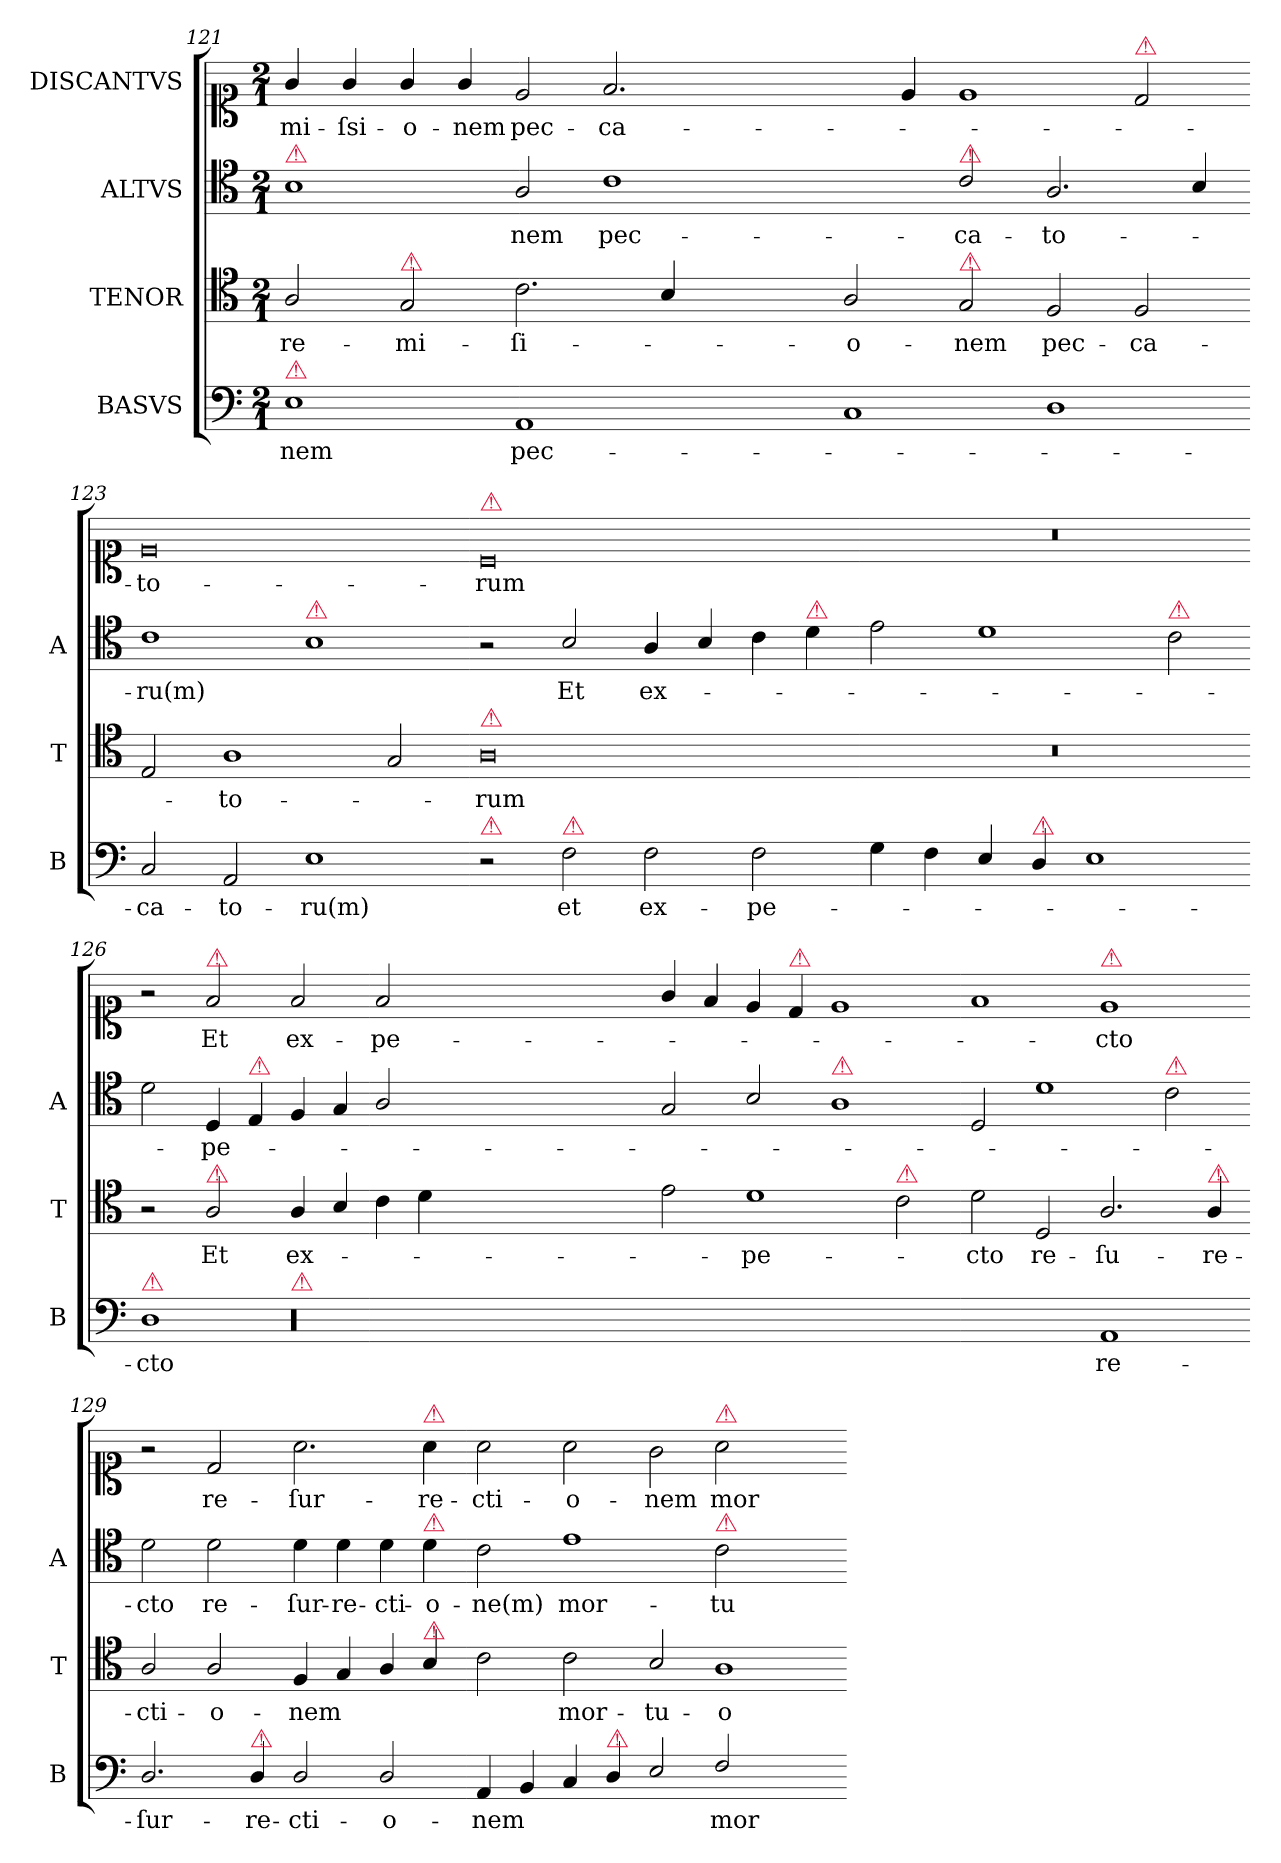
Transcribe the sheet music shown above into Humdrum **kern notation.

**kern	**text	**kern	**text	**kern	**text	**kern	**text
*part4	*part4	*part3	*part3	*part2	*part2	*part1	*part1
*staff4	*staff4	*staff3	*staff3	*staff2	*staff2	*staff1	*staff1
*I"BASVS	*	*I"TENOR	*	*I"ALTVS	*	*I"DISCANTVS	*
*I'B	*	*I'T	*	*I'A	*	*	*
*clefF4	*	*clefC4	*	*clefC4	*	*clefC1	*
*k[]	*	*k[]	*	*k[]	*	*k[]	*
*a:	*	*a:	*	*a:	*	*a:	*
*M2/1	*	*M2/1	*	*M2/1	*	*M2/1	*
=121	=121	=121	=121	=121	=121	=121	=121
!	!	!	!	!LO:TX:a:color=crimson:t=⚠	!	!	!
!LO:TX:a:color=crimson:t=⚠	!	!	!	!	!	!	!
1E	-nem	2A/	re-	1B	.	4g/	-mi-
.	.	.	.	.	.	4g/	-ſsi-
!	!	!LO:TX:a:color=crimson:t=⚠	!	!	!	!	!
.	.	2G/	-mi-	.	.	4g/	-o-
.	.	.	.	.	.	4g/	-nem
1AA	pec-	2.c\	-ſi-	2A/	-nem	2e/	pec-
.	.	.	.	1c\	pec-	2.f/	-ca-
.	.	4B/	.	.	.	.	.
2ryy	.	2ryy	.	.	.	.	.
.	.	.	.	.	.	4ryy	.
=122-	=122-	=122-	=122-	=122-	=122-	=122-	=122-
1C	.	2A/	-o-	2ryy	.	4ryy	.
.	.	.	.	.	.	4e/	.
!	!	!	!	!LO:TX:a:color=crimson:t=⚠	!	!	!
!	!	!LO:TX:a:color=crimson:t=⚠	!	!	!	!	!
.	.	2G/	nem	2c/	-ca-	1e	.
1D	.	2F/	pec-	2.A/	-to-	.	.
!	!	!	!	!	!	!LO:TX:a:color=crimson:t=⚠	!
.	.	2F/	-ca-	.	.	2d/	.
.	.	.	.	4B/	.	.	.
=123-	=123-	=123-	=123-	=123-	=123-	=123-	=123-
2C/	-ca-	2E/	.	1c	-ru(m)	0e	-to-
2AA/	-to-	1A	-to-	.	.	.	.
!	!	!	!	!LO:TX:a:color=crimson:t=⚠	!	!	!
1E	-ru(m)	.	.	1B	.	.	.
.	.	2G/	.	.	.	.	.
=124-	=124-	=124-	=124-	=124-	=124-	=124-	=124-
!	!	!	!	!	!	!LO:TX:a:color=crimson:t=⚠	!
!	!	!LO:TX:a:color=crimson:t=⚠	!	!	!	!	!
!LO:TX:a:color=crimson:t=⚠	!	!	!	!	!	!	!
2r	.	0A	-rum	2r	.	0c	-rum
!LO:TX:a:color=crimson:t=⚠	!	!	!	!	!	!	!
2F\	et	.	.	2B/	Et	.	.
2F\	ex-	.	.	4A/	ex-	.	.
.	.	.	.	4B/	.	.	.
2F\	-pe-	.	.	4c\	.	.	.
!	!	!	!	!LO:TX:a:color=crimson:t=⚠	!	!	!
.	.	.	.	4d\	.	.	.
=125-	=125-	=125-	=125-	=125-	=125-	=125-	=125-
4G\	.	0r	.	2e\	.	0r	.
4F\	.	.	.	.	.	.	.
4E/	.	.	.	1d	.	.	.
!LO:TX:a:color=crimson:t=⚠	!	!	!	!	!	!	!
4D/	.	.	.	.	.	.	.
1E	.	.	.	.	.	.	.
!	!	!	!	!LO:TX:a:color=crimson:t=⚠	!	!	!
.	.	.	.	2c\	.	.	.
=126-	=126-	=126-	=126-	=126-	=126-	=126-	=126-
!LO:TX:a:color=crimson:t=⚠	!	!	!	!	!	!	!
1D	-cto	2r	.	2d\	.	2r	.
!	!	!	!	!	!	!LO:TX:a:color=crimson:t=⚠	!
!	!	!LO:TX:a:color=crimson:t=⚠	!	!	!	!	!
.	.	2A/	Et	4D/	-pe-	2f/	Et
!	!	!	!	!LO:TX:a:color=crimson:t=⚠	!	!	!
.	.	.	.	4E/	.	.	.
!LO:TX:a:color=crimson:t=⚠	!	!	!	!	!	!	!
00r	.	4A/	ex-	4F/	.	2f/	ex-
.	.	4B/	.	4G/	.	.	.
.	.	4c\	.	2A/	.	2f/	-pe-
.	.	4d\	.	.	.	.	.
.	.	0.ryy	.	0.ryy	.	0.ryy	.
=127-	=127-	=127-	=127-	=127-	=127-	=127-	=127-
0ryy	.	2e\	.	2G/	.	4g/	.
.	.	.	.	.	.	4f/	.
.	.	1d	-pe-	2B/	.	4e/	.
!	!	!	!	!	!	!LO:TX:a:color=crimson:t=⚠	!
.	.	.	.	.	.	4d/	.
!	!	!	!	!LO:TX:a:color=crimson:t=⚠	!	!	!
.	.	.	.	1A	.	1e	.
!	!	!LO:TX:a:color=crimson:t=⚠	!	!	!	!	!
.	.	2c\	.	.	.	.	.
=128-	=128-	=128-	=128-	=128-	=128-	=128-	=128-
1ryy	.	2d\	-cto	2D/	.	1f	.
.	.	2D/	re-	1d	.	.	.
!	!	!	!	!	!	!LO:TX:a:color=crimson:t=⚠	!
1AA	re-	2.A/	-ſu-	.	.	1e	-cto
!	!	!	!	!LO:TX:a:color=crimson:t=⚠	!	!	!
.	.	.	.	2c\	.	.	.
!	!	!LO:TX:a:color=crimson:t=⚠	!	!	!	!	!
.	.	4A/	-re-	.	.	.	.
=129-	=129-	=129-	=129-	=129-	=129-	=129-	=129-
2.D/	-ſur-	2A/	-cti-	2d\	-cto	2r	.
.	.	2A/	-o-	2d\	re-	2d/	re-
!LO:TX:a:color=crimson:t=⚠	!	!	!	!	!	!	!
4D/	-re-	.	.	.	.	.	.
2D/	-cti-	4F/	-nem	4d\	-ſur-	2.a\	-ſur-
.	.	4G/	.	4d\	-re-	.	.
2D/	-o-	4A/	.	4d\	-cti-	.	.
!	!	!	!	!	!	!LO:TX:a:color=crimson:t=⚠	!
!	!	!	!	!LO:TX:a:color=crimson:t=⚠	!	!	!
!	!	!LO:TX:a:color=crimson:t=⚠	!	!	!	!	!
.	.	4B/	.	4d\	-o-	4a\	-re-
=130-	=130-	=130-	=130-	=130-	=130-	=130-	=130-
4AA/	-nem	2c\	.	2c\	-ne(m)	2a\	-cti-
4BB/	.	.	.	.	.	.	.
4C/	.	2c\	mor-	1e	mor-	2a\	-o-
!LO:TX:a:color=crimson:t=⚠	!	!	!	!	!	!	!
4D/	.	.	.	.	.	.	.
2E/	.	2B/	-tu-	.	.	2g\	-nem
!	!	!	!	!	!	!LO:TX:a:color=crimson:t=⚠	!
!	!	!	!	!LO:TX:a:color=crimson:t=⚠	!	!	!
2F/	mor-	1A\	-o-	2c\	-tu-	2a\	mor-
2ryy	.	.	.	2ryy	.	2ryy	.
=-	=-	=-	=-	=-	=-	=-	=-
*-	*-	*-	*-	*-	*-	*-	*-
